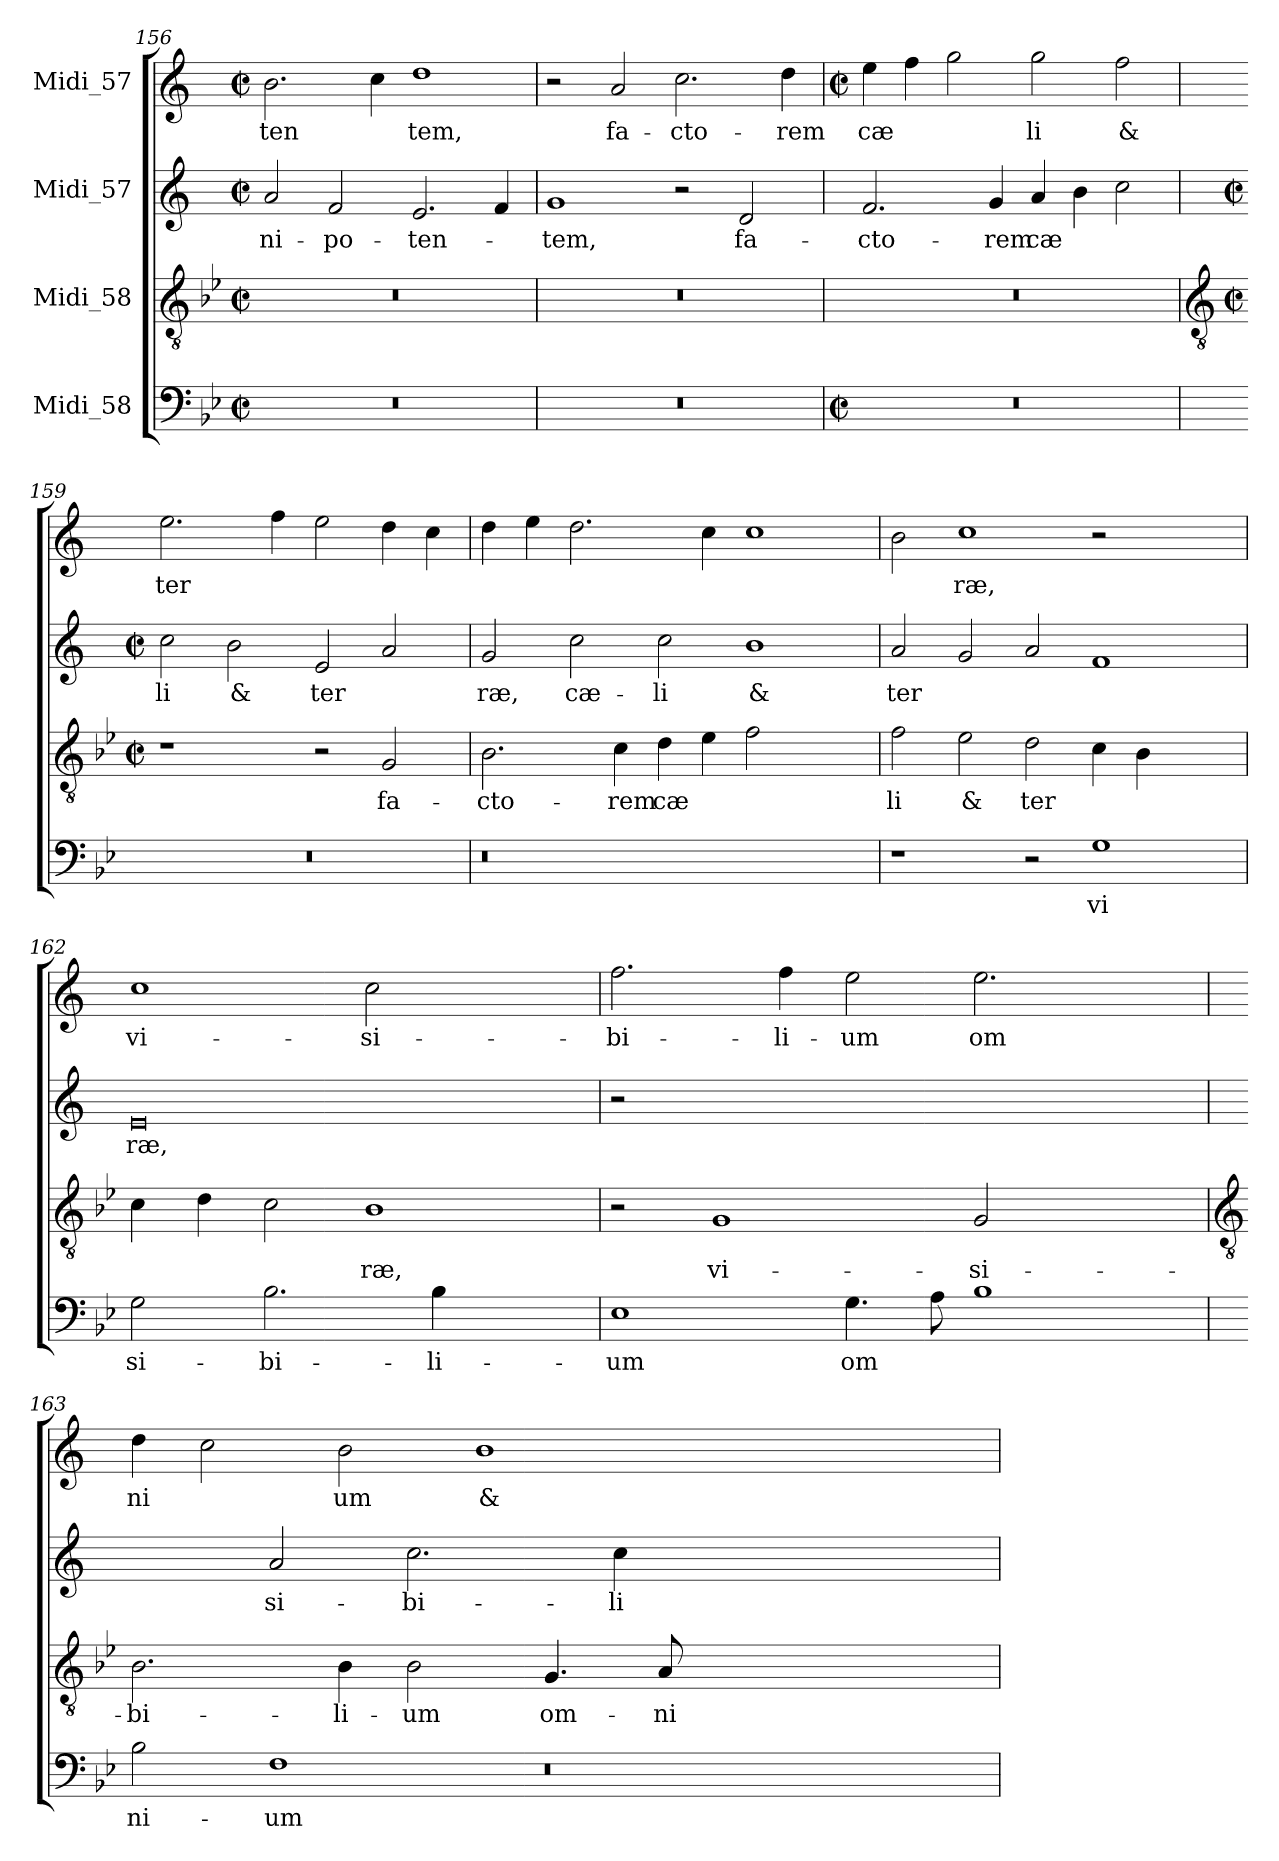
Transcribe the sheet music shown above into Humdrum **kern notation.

**kern	**text	**kern	**text	**kern	**text	**kern	**text
*part4	*part4	*part3	*part3	*part2	*part2	*part1	*part1
*staff4	*staff4	*staff3	*staff3	*staff2	*staff2	*staff1	*staff1
*I"Midi_58	*	*I"Midi_58	*	*I"Midi_57	*	*I"Midi_57	*
*clefF4	*	*clefGv2	*	*clefG2	*	*clefG2	*
*	*	*	*	*ITrd1c2	*	*ITrd1c2	*
*k[b-e-]	*	*k[b-e-]	*	*k[b-e-]	*	*k[b-e-]	*
*B-:	*	*B-:	*	*B-:	*	*B-:	*
*M4/2	*	*M4/2	*	*M4/2	*	*M4/2	*
*met(c|)	*	*met(c|)	*	*met(c|)	*	*met(c|)	*
=156	=156	=156	=156	=156	=156	=156	=156
!	!	!	!	!	!LO:LY:b	!	!LO:LY:b
0r	.	0r	.	2g	-ni-	2.a	-ten
!	!	!	!	!	!LO:LY:b	!	!
.	.	.	.	2e-	-po-	.	.
.	.	.	.	.	.	4b-	.
!	!	!	!	!	!LO:LY:b	!	!LO:LY:b
.	.	.	.	2.d	-ten-	1cc	tem,
.	.	.	.	4e-	.	.	.
=157	=157	=157	=157	=157	=157	=157	=157
!	!	!	!	!	!LO:LY:b	!	!
0r	.	0r	.	1f	-tem,	2r	.
!	!	!	!	!	!	!	!LO:LY:b
.	.	.	.	.	.	2g	fa-
!	!	!	!	!	!	!	!LO:LY:b
.	.	.	.	2r	.	2.b-	-cto-
!	!	!	!	!	!LO:LY:b	!	!
.	.	.	.	2c	fa-	.	.
!	!	!	!	!	!	!	!LO:LY:b
.	.	.	.	.	.	4cc	-rem
!!LO:LB:g=z
=158	=158	=158	=158	=158	=158	=158	=158
*M4/2	*	*	*	*	*	*M4/2	*
*met(c|)	*	*	*	*	*	*met(c|)	*
!	!	!	!	!	!LO:LY:b	!	!LO:LY:b
0r	.	0r	.	2.e-	-cto-	4dd	cæ
.	.	.	.	.	.	4ee-	.
.	.	.	.	.	.	2ff	.
!	!	!	!	!	!LO:LY:b	!	!
.	.	.	.	4f	-rem	.	.
!	!	!	!	!	!LO:LY:b	!	!LO:LY:b
.	.	.	.	4g	cæ	2ff	li
.	.	.	.	4a	.	.	.
!	!	!	!	!	!	!	!LO:LY:b
.	.	.	.	2b-	.	2ee-	&
!!LO:LB:g=z
=159	=159	=159	=159	=159	=159	=159	=159
*	*	*clefGv2	*	*	*	*	*
*	*	*M4/2	*	*M4/2	*	*	*
*	*	*met(c|)	*	*met(c|)	*	*	*
!	!	!	!	!	!LO:LY:b	!	!LO:LY:b
0r	.	1r	.	2b-	li	2.dd	ter
!	!	!	!	!	!LO:LY:b	!	!
.	.	.	.	2a	&	.	.
.	.	.	.	.	.	4ee-	.
!	!	!	!	!	!LO:LY:b	!	!
.	.	2r	.	2d	ter	2dd	.
!	!	!	!LO:LY:b	!	!	!	!
.	.	2G	fa-	2g	.	4cc	.
.	.	.	.	.	.	4b-	.
=160	=160	=160	=160	=160	=160	=160	=160
!	!	!	!LO:LY:b	!	!LO:LY:b	!	!
0r	.	2.B-	-cto-	2f	ræ,	4cc	.
.	.	.	.	.	.	4dd	.
!	!	!	!	!	!LO:LY:b	!	!
.	.	.	.	2b-	cæ-	2.cc	.
!	!	!	!LO:LY:b	!	!	!	!
.	.	4c	-rem	.	.	.	.
!	!	!	!LO:LY:b	!	!LO:LY:b	!	!
.	.	4d	cæ	2b-	-li	.	.
.	.	4e-	.	.	.	4b-	.
!	!	!	!	!	!LO:LY:b	!	!
.	.	2f	.	1a	&	1b-	.
2ryy	.	2ryy	.	.	.	.	.
=161	=161	=161	=161	=161	=161	=161	=161
!	!	!	!LO:LY:b	!	!LO:LY:b	!	!
1r	.	2f	li	2g	ter	2a	.
!	!	!	!LO:LY:b	!	!	!	!LO:LY:b
.	.	2e-	&	2f	.	1b-	ræ,
!	!	!	!LO:LY:b	!	!	!	!
2r	.	2d	ter	2g	.	.	.
!	!LO:LY:b	!	!	!	!	!	!
1G	vi	4c	.	1e-	.	2r	.
.	.	4B-	.	.	.	.	.
.	.	2ryy	.	.	.	2ryy	.
=162	=162	=162	=162	=162	=162	=162	=162
!	!LO:LY:b	!	!	!	!LO:LY:b	!	!LO:LY:b
2G	si-	4c	.	0d	ræ,	1b-	vi-
.	.	4d	.	.	.	.	.
!	!LO:LY:b	!	!	!	!	!	!
2.B-	-bi-	2c	.	.	.	.	.
!	!	!	!LO:LY:b	!	!	!	!LO:LY:b
.	.	1B-	ræ,	.	.	2b-	-si-
!	!LO:LY:b	!	!	!	!	!	!
4B-	-li-	.	.	.	.	.	.
2ryy	.	.	.	.	.	2ryy	.
!!LO:LB:g=z
=163	=163	=163	=163	=163	=163	=163	=163
!	!LO:LY:b	!	!	!	!	!	!LO:LY:b
1E-	-um	2r	.	2r	.	2.ee-	-bi-
!	!	!	!LO:LY:b	!	!LO:LY:b	!	!
.	.	1G	vi-	[2gyy	vi-	.	.
!	!	!	!	!	!	!	!LO:LY:b
.	.	.	.	.	.	4ee-	-li-
!	!LO:LY:b	!	!	!	!	!	!LO:LY:b
4.G	om	.	.	1.ryy	.	2dd	-um
8A	.	.	.	.	.	.	.
!	!	!	!LO:LY:b	!	!	!	!LO:LY:b
1B-	.	2G	-si-	.	.	2.dd	om
.	.	2ryy	.	.	.	.	.
.	.	.	.	.	.	4ryy	.
!!LO:LB:g=z
=163A	=163A	=163A	=163A	=163A	=163A	=163A	=163A
*	*	*clefGv2	*	*	*	*	*
!	!LO:LY:b	!	!LO:LY:b	!	!	!	!LO:LY:b
2B-	ni-	2.B-	-bi-	2gyy]	.	4cc	ni
.	.	.	.	.	.	2b-	.
!	!LO:LY:b	!	!	!	!LO:LY:b	!	!
1F	-um	.	.	2g	-si-	.	.
!	!	!	!LO:LY:b	!	!	!	!LO:LY:b
.	.	4B-	-li-	.	.	2a	um
!	!	!	!LO:LY:b	!	!LO:LY:b	!	!
.	.	2B-	-um	2.b-	-bi-	.	.
!	!	!	!	!	!	!	!LO:LY:b
.	.	.	.	.	.	1a	&
!	!	!	!LO:LY:b	!	!	!	!
0r	.	4.G	om-	.	.	.	.
!	!	!	!	!	!LO:LY:b	!	!
.	.	.	.	4b-	-li-	.	.
!	!	!	!LO:LY:b	!	!	!	!
.	.	8A	-ni	.	.	.	.
.	.	1.ryy	.	1.ryy	.	.	.
.	.	.	.	.	.	1ryy	.
.	.	.	.	.	.	4ryy	.
=	=	=	=	=	=	=	=
*-	*-	*-	*-	*-	*-	*-	*-
